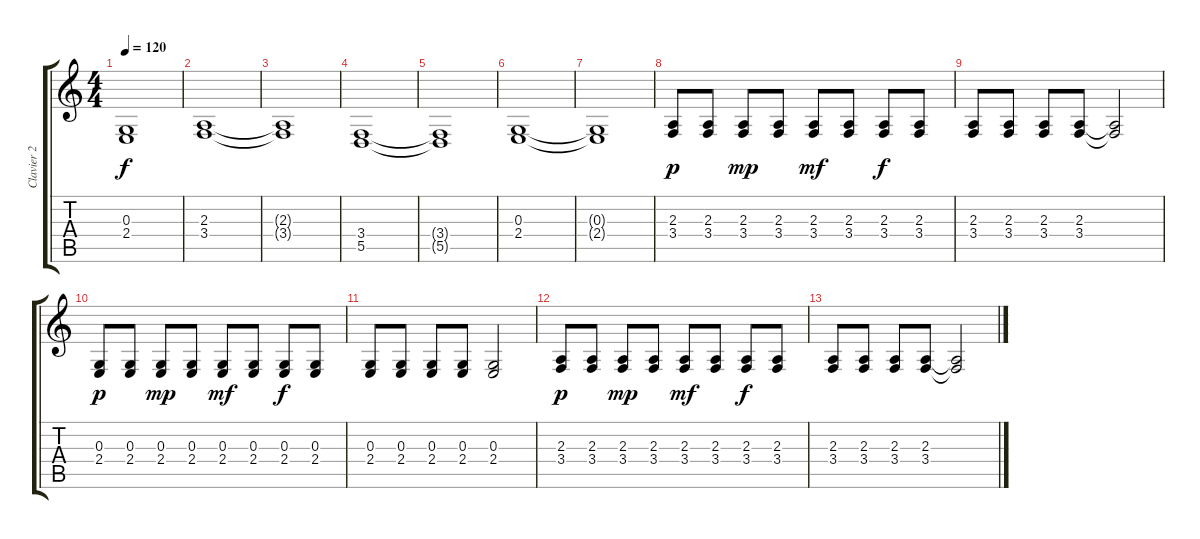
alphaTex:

\track ("Clavier 2" "Clavier 2") {instrument brightacousticpiano}
\staff {score tabs}
\tuning (E4 B3 G3 D3 A2 E2) {hide}
\ts (4 4)
\tempo 120
\clef g2
\ks c
(0.3{t} 2.4{t}).1{dy f} |
(2.3 3.4).1 |
(2.3{t} 3.4{t}).1 |
(3.4 5.5).1 |
(3.4{t} 5.5{t}).1 |
(0.3 2.4).1 |
(0.3{t} 2.4{t}).1 |
(2.3 3.4).8{dy p} (2.3 3.4).8 (2.3 3.4).8{dy mp} (2.3 3.4).8 (2.3 3.4).8{dy mf} (2.3 3.4).8 (2.3 3.4).8{dy f} (2.3 3.4).8 |
(2.3 3.4).8 (2.3 3.4).8 (2.3 3.4).8 (2.3 3.4).8 (2.3{t} 3.4{t}).2 |
(0.3 2.4).8{dy p} (0.3 2.4).8 (0.3 2.4).8{dy mp} (0.3 2.4).8 (0.3 2.4).8{dy mf} (0.3 2.4).8 (0.3 2.4).8{dy f} (0.3 2.4).8 |
(0.3 2.4).8 (0.3 2.4).8 (0.3 2.4).8 (0.3 2.4).8 (0.3 2.4).2 |
(2.3 3.4).8{dy p} (2.3 3.4).8 (2.3 3.4).8{dy mp} (2.3 3.4).8 (2.3 3.4).8{dy mf} (2.3 3.4).8 (2.3 3.4).8{dy f} (2.3 3.4).8 |
(2.3 3.4).8 (2.3 3.4).8 (2.3 3.4).8 (2.3 3.4).8 (2.3{t} 3.4{t}).2
